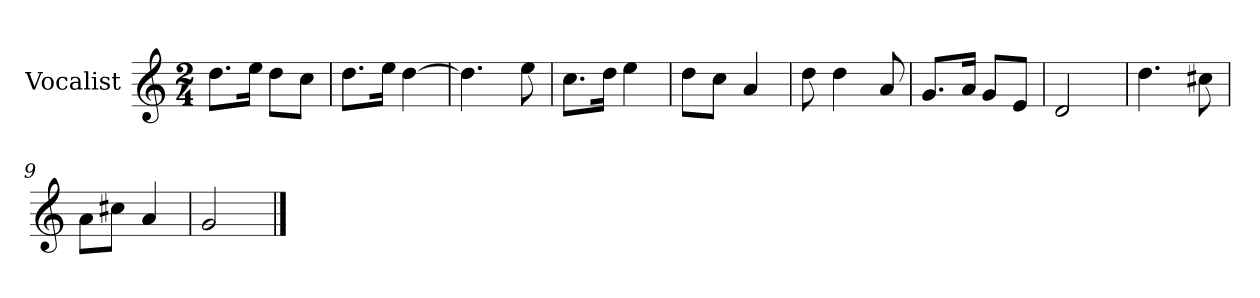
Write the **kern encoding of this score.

**kern
*part1
*staff1
*I"Vocalist
*k[]
*C:
*M2/4
=
8.ddL
16eeJk
8ddL
8ccJ
=1
8.ddL
16eeJk
[4dd
=2
4.dd]
8ee
=3
8.ccL
16ddJk
4ee
=4
8ddL
8ccJ
4a
=5
8dd
4dd
8a
=6
8.gL
16aJk
8gL
8eJ
=7
2d
=8
4.dd
8cc#X
=9
8aL
8cc#XJ
4a
=10
2g
==
*-
